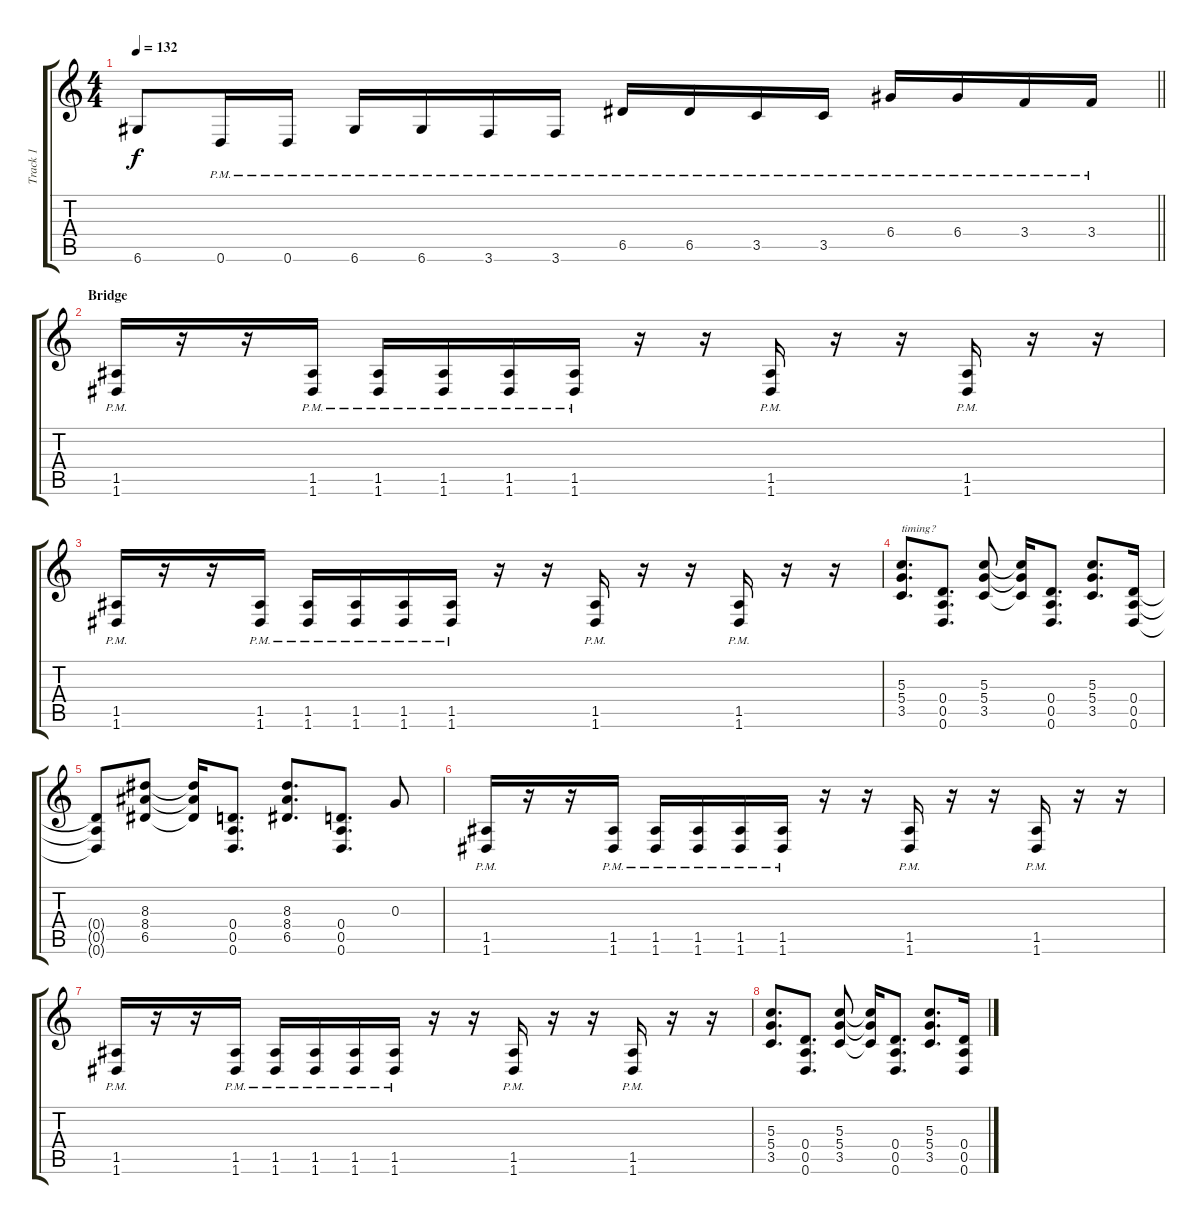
\track ("Track 1" "Track 1") {instrument distortionguitar}
\staff {score tabs}
\tuning (E4 B3 G3 D3 A2 D2) {hide}
\ts (4 4)
\tempo 132
\clef g2
\barLineRight lightlight
\ks c
6.6{t}.8{dy f} 0.6{pm}.16{instrument distortionguitar} 0.6{pm}.16 6.6{pm}.16 6.6{pm}.16 3.6{pm}.16 3.6{pm}.16 6.5{pm}.16 6.5{pm}.16 3.5{pm}.16 3.5{pm}.16 6.4{pm}.16 6.4{pm}.16 3.4{pm}.16 3.4{pm}.16 |
\section ("" "Bridge")
(1.5{pm} 1.6{pm}).16 r.16 r.16 (1.5{pm} 1.6{pm}).16 (1.5{pm} 1.6{pm}).16 (1.5{pm} 1.6{pm}).16 (1.5{pm} 1.6{pm}).16 (1.5{pm} 1.6{pm}).16 r.16 r.16 (1.5{pm} 1.6{pm}).16 r.16 r.16 (1.5{pm} 1.6{pm}).16 r.16 r.16 |
(1.5{pm} 1.6{pm}).16 r.16 r.16 (1.5{pm} 1.6{pm}).16 (1.5{pm} 1.6{pm}).16 (1.5{pm} 1.6{pm}).16 (1.5{pm} 1.6{pm}).16 (1.5{pm} 1.6{pm}).16 r.16 r.16 (1.5{pm} 1.6{pm}).16 r.16 r.16 (1.5{pm} 1.6{pm}).16 r.16 r.16 |
(5.3 5.4 3.5).8{d txt "timing?"} (0.4 0.5 0.6).8{d} (5.3 5.4 3.5).8 (5.3{t} 5.4{t} 3.5{t}).16 (0.4 0.5 0.6).8{d} (5.3 5.4 3.5).8{d} (0.4 0.5 0.6).16 |
(0.4{t} 0.5{t} 0.6{t}).8 (8.3 8.4 6.5).8 (8.3{t} 8.4{t} 6.5{t}).16 (0.4 0.5 0.6).8{d} (8.3 8.4 6.5).8{d} (0.4 0.5 0.6).8{d} 0.3.8 |
(1.5{pm} 1.6{pm}).16 r.16 r.16 (1.5{pm} 1.6{pm}).16 (1.5{pm} 1.6{pm}).16 (1.5{pm} 1.6{pm}).16 (1.5{pm} 1.6{pm}).16 (1.5{pm} 1.6{pm}).16 r.16 r.16 (1.5{pm} 1.6{pm}).16 r.16 r.16 (1.5{pm} 1.6{pm}).16 r.16 r.16 |
(1.5{pm} 1.6{pm}).16 r.16 r.16 (1.5{pm} 1.6{pm}).16 (1.5{pm} 1.6{pm}).16 (1.5{pm} 1.6{pm}).16 (1.5{pm} 1.6{pm}).16 (1.5{pm} 1.6{pm}).16 r.16 r.16 (1.5{pm} 1.6{pm}).16 r.16 r.16 (1.5{pm} 1.6{pm}).16 r.16 r.16 |
(5.3 5.4 3.5).8{d} (0.4 0.5 0.6).8{d} (5.3 5.4 3.5).8 (5.3{t} 5.4{t} 3.5{t}).16 (0.4 0.5 0.6).8{d} (5.3 5.4 3.5).8{d} (0.4 0.5 0.6).16
